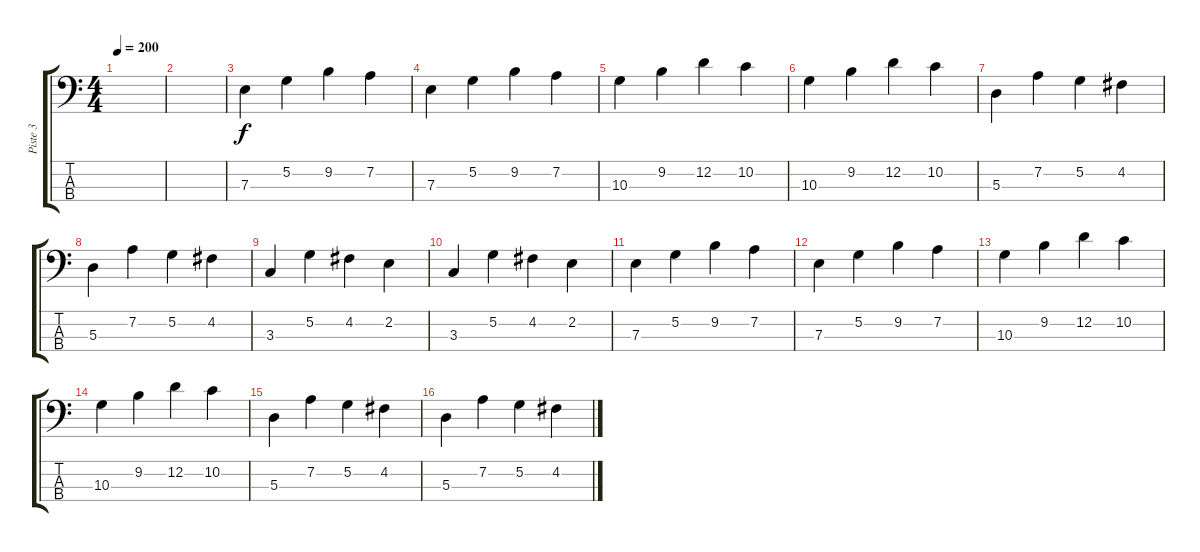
\track ("Piste 3" "Piste 3") {instrument electricbassfinger}
\staff {score tabs}
\tuning (G2 D2 A1 E1) {hide}
\ts (4 4)
\tempo 200
\clef f4
\ks c
|
|
7.3.4 5.2.4 9.2.4 7.2.4 |
7.3.4 5.2.4 9.2.4 7.2.4 |
10.3.4 9.2.4 12.2.4 10.2.4 |
10.3.4 9.2.4 12.2.4 10.2.4 |
5.3.4 7.2.4 5.2.4 4.2.4 |
5.3.4 7.2.4 5.2.4 4.2.4 |
3.3.4 5.2.4 4.2.4 2.2.4 |
3.3.4 5.2.4 4.2.4 2.2.4 |
7.3.4 5.2.4 9.2.4 7.2.4 |
7.3.4 5.2.4 9.2.4 7.2.4 |
10.3.4 9.2.4 12.2.4 10.2.4 |
10.3.4 9.2.4 12.2.4 10.2.4 |
5.3.4 7.2.4 5.2.4 4.2.4 |
5.3.4 7.2.4 5.2.4 4.2.4
